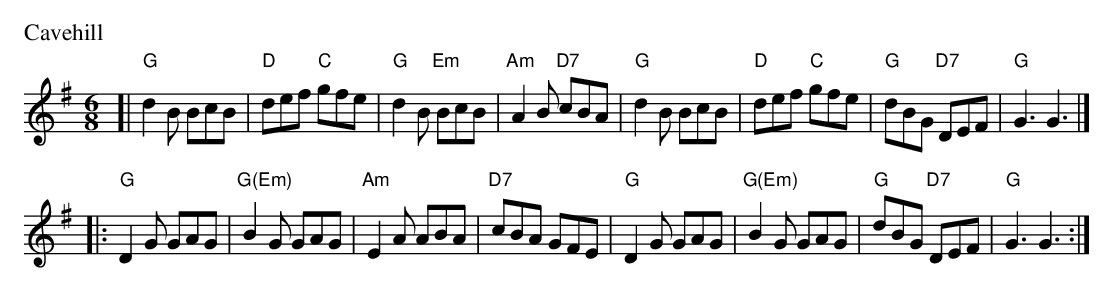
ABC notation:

X:1
P: Cavehill
L:1/8
M:6/8
K:G
[|\
"G"d2B BcB | "D"def "C"gfe | "G"d2B "Em"BcB |"Am"A2B "D7"cBA |\
"G"d2B BcB | "D"def "C"gfe | "G"dBG "D7"DEF | "G"G3 G3 |]
|:\
"G"D2G GAG | "G(Em)"B2G GAG |"Am"E2A ABA |"D7"cBA GFE |\
"G"D2G GAG | "G(Em)"B2G GAG | "G"dBG "D7"DEF | "G"G3 G3 :|
